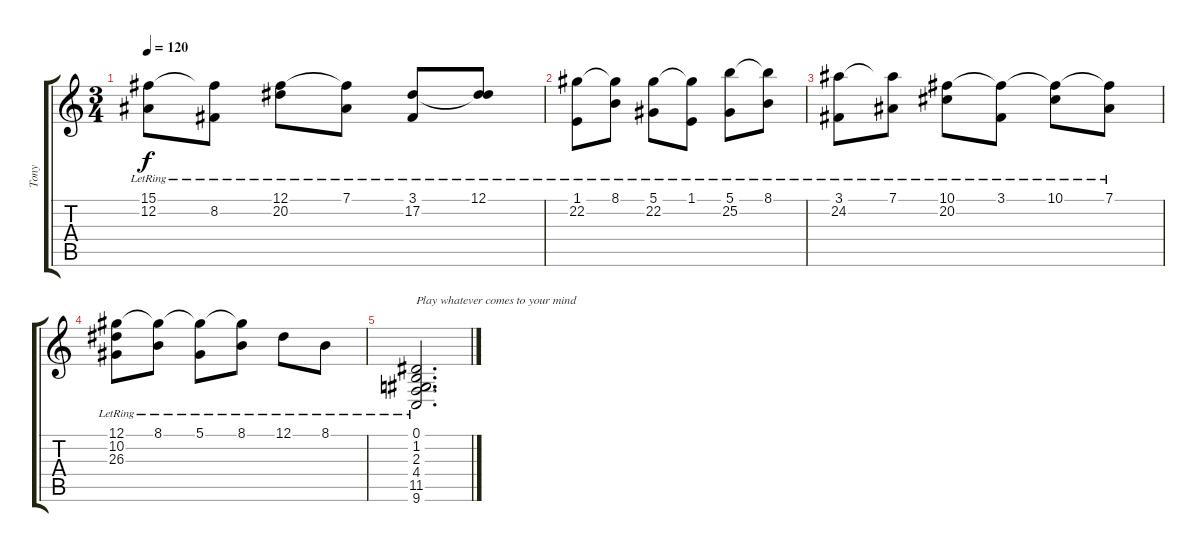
\track ("Tony" "Tony") {instrument acousticgrandpiano}
\staff {score tabs}
\tuning (Eb4 Bb3 Gb3 Db3 Ab2 Eb2) {hide}
\ts (3 4)
\tempo 120
\clef g2
\ks c
(15.1{lr} 12.2{lr}).8{dy f} (15.1{t} 8.2{lr}).8 (12.1{lr} 20.2{lr}).8 (7.1{lr} 20.2{t}).8 (3.1{lr} 17.2{lr}).8 (12.1{lr} 17.2{t}).8 |
(1.1{lr} 22.2{lr}).8 (8.1{lr} 22.2{t}).8 (5.1{lr} 22.2{lr}).8 (1.1{lr} 22.2{t}).8 (5.1{lr} 25.2{lr}).8 (8.1{lr} 25.2{t}).8 |
(3.1{lr} 24.2{lr}).8 (7.1{lr} 24.2{t}).8 (10.1{lr} 20.2{lr}).8 (3.1{lr} 20.2{t}).8 (10.1{lr} 20.2{t}).8 (7.1{lr} 20.2{t}).8 |
(12.1{lr} 10.2{lr} 26.3{lr}).8 (8.1{lr} 26.3{t}).8 (5.1{lr} 26.3{t}).8 (8.1{lr} 26.3{t}).8 12.1{lr}.8 8.1{lr}.8 |
(0.1{lr} 1.2 2.3 4.4 11.5 9.6).2{d txt "Play whatever comes to your mind"}
